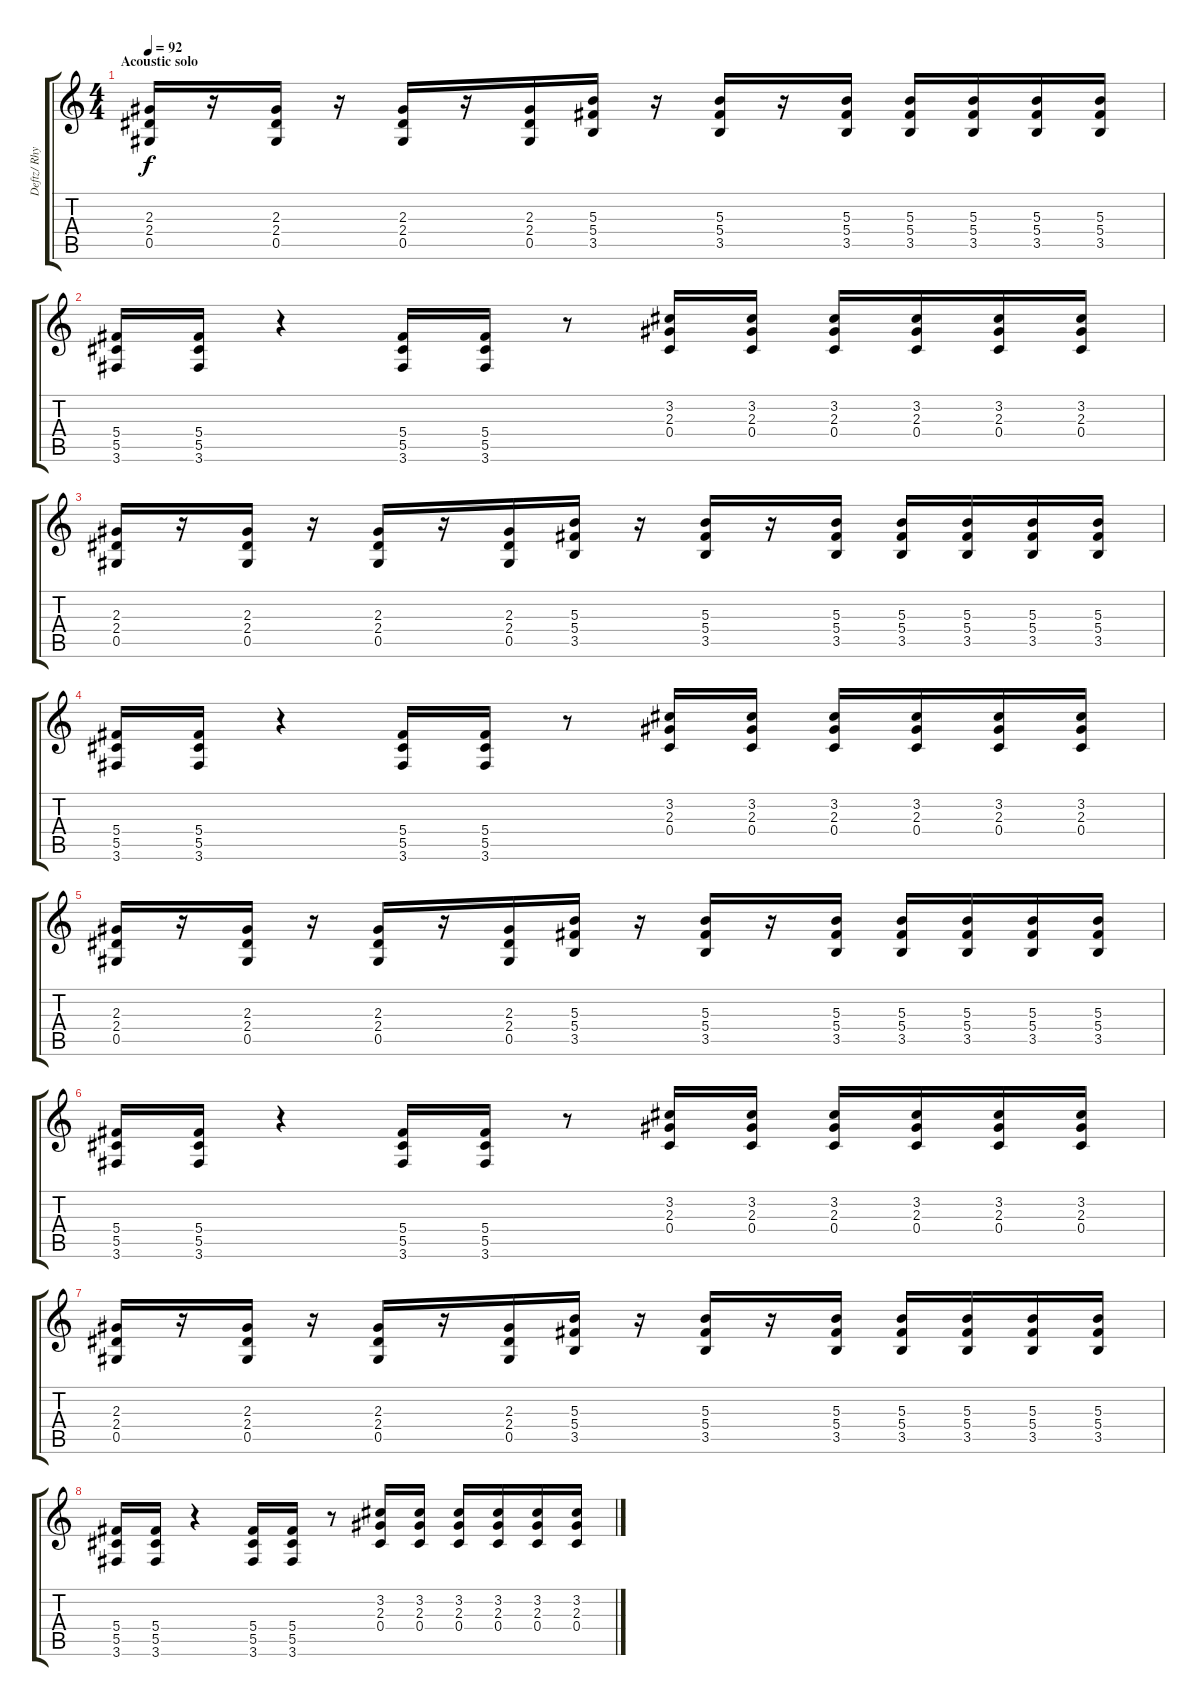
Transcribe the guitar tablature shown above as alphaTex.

\track ("Deftz/ Rhythm" "Deftz/ Rhy") {instrument overdrivenguitar}
\staff {score tabs}
\tuning (Eb4 Bb3 Gb3 Db3 Ab2 Eb2) {hide}
\ts (4 4)
\section ("" "Acoustic solo")
\tempo 92
\clef g2
\ks c
(2.3 2.4 0.5).16{dy f volume 12} r.16 (2.3 2.4 0.5).16 r.16 (2.3 2.4 0.5).16 r.16 (2.3 2.4 0.5).16 (5.3 5.4 3.5).16 r.16 (5.3 5.4 3.5).16 r.16 (5.3 5.4 3.5).16 (5.3 5.4 3.5).16 (5.3 5.4 3.5).16 (5.3 5.4 3.5).16 (5.3 5.4 3.5).16 |
(5.4 5.5 3.6).16 (5.4 5.5 3.6).16 r.4 (5.4 5.5 3.6).16 (5.4 5.5 3.6).16 r.8 (3.2 2.3 0.4).16 (3.2 2.3 0.4).16 (3.2 2.3 0.4).16 (3.2 2.3 0.4).16 (3.2 2.3 0.4).16 (3.2 2.3 0.4).16 |
(2.3 2.4 0.5).16 r.16 (2.3 2.4 0.5).16 r.16 (2.3 2.4 0.5).16 r.16 (2.3 2.4 0.5).16 (5.3 5.4 3.5).16 r.16 (5.3 5.4 3.5).16 r.16 (5.3 5.4 3.5).16 (5.3 5.4 3.5).16 (5.3 5.4 3.5).16 (5.3 5.4 3.5).16 (5.3 5.4 3.5).16 |
(5.4 5.5 3.6).16 (5.4 5.5 3.6).16 r.4 (5.4 5.5 3.6).16 (5.4 5.5 3.6).16 r.8 (3.2 2.3 0.4).16 (3.2 2.3 0.4).16 (3.2 2.3 0.4).16 (3.2 2.3 0.4).16 (3.2 2.3 0.4).16 (3.2 2.3 0.4).16 |
(2.3 2.4 0.5).16 r.16 (2.3 2.4 0.5).16 r.16 (2.3 2.4 0.5).16 r.16 (2.3 2.4 0.5).16 (5.3 5.4 3.5).16 r.16 (5.3 5.4 3.5).16 r.16 (5.3 5.4 3.5).16 (5.3 5.4 3.5).16 (5.3 5.4 3.5).16 (5.3 5.4 3.5).16 (5.3 5.4 3.5).16 |
(5.4 5.5 3.6).16 (5.4 5.5 3.6).16 r.4 (5.4 5.5 3.6).16 (5.4 5.5 3.6).16 r.8 (3.2 2.3 0.4).16 (3.2 2.3 0.4).16 (3.2 2.3 0.4).16 (3.2 2.3 0.4).16 (3.2 2.3 0.4).16 (3.2 2.3 0.4).16 |
(2.3 2.4 0.5).16 r.16 (2.3 2.4 0.5).16 r.16 (2.3 2.4 0.5).16 r.16 (2.3 2.4 0.5).16 (5.3 5.4 3.5).16 r.16 (5.3 5.4 3.5).16 r.16 (5.3 5.4 3.5).16 (5.3 5.4 3.5).16 (5.3 5.4 3.5).16 (5.3 5.4 3.5).16 (5.3 5.4 3.5).16 |
(5.4 5.5 3.6).16 (5.4 5.5 3.6).16 r.4 (5.4 5.5 3.6).16 (5.4 5.5 3.6).16 r.8 (3.2 2.3 0.4).16 (3.2 2.3 0.4).16 (3.2 2.3 0.4).16 (3.2 2.3 0.4).16 (3.2 2.3 0.4).16 (3.2 2.3 0.4).16
